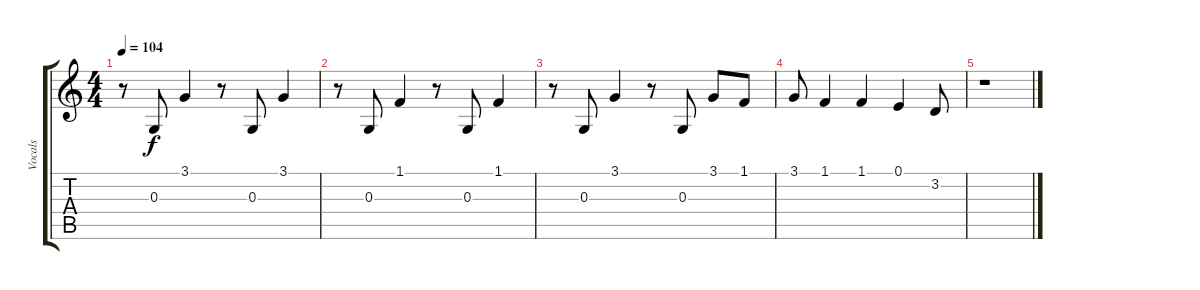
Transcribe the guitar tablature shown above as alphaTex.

\track ("Vocals" "Vocals") {instrument synthvoice}
\staff {score tabs}
\tuning (E4 B3 G3 D3 A2 E2) {hide}
\ts (4 4)
\tempo 104
\clef g2
\ks c
r.8{dy f volume 16} 0.3.8 3.1.4 r.8 0.3.8 3.1.4 |
r.8 0.3.8 1.1.4 r.8 0.3.8 1.1.4 |
r.8 0.3.8 3.1.4 r.8 0.3.8 3.1.8 1.1.8 |
3.1.8 1.1.4 1.1.4 0.1.4 3.2.8 |
r.1
